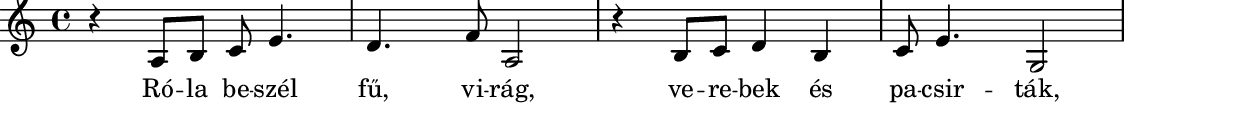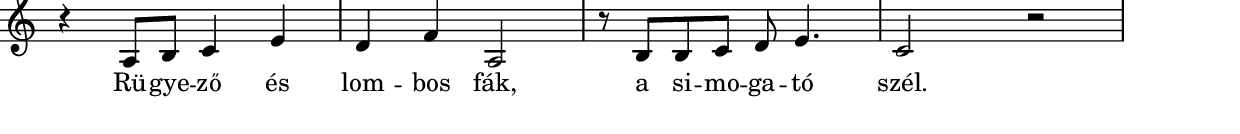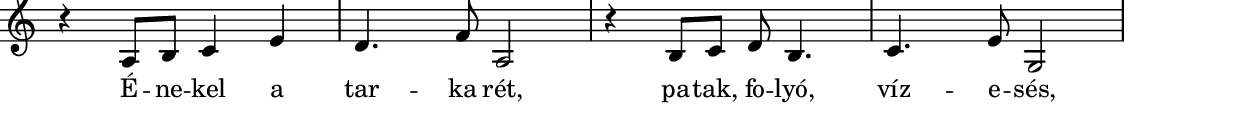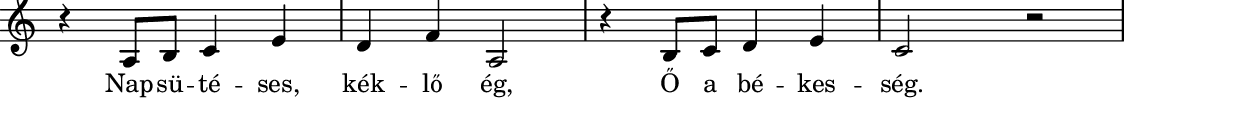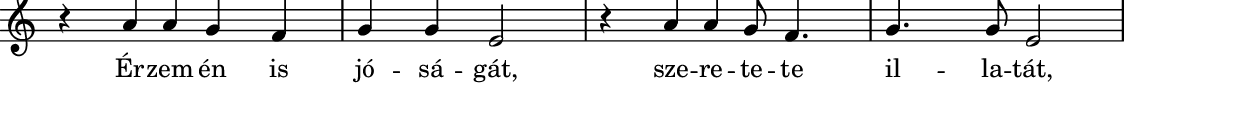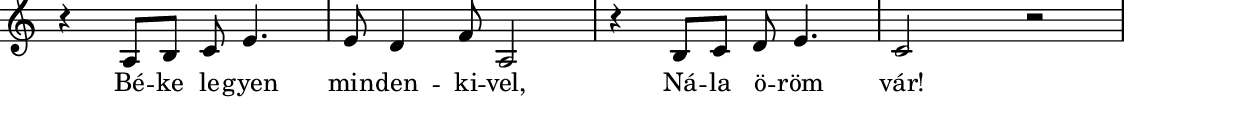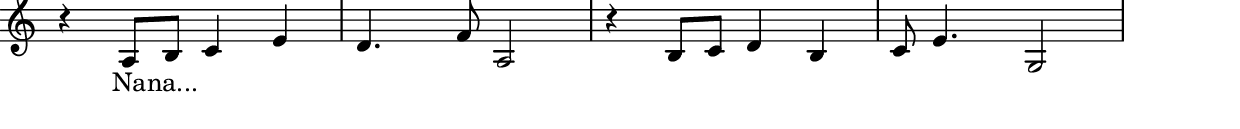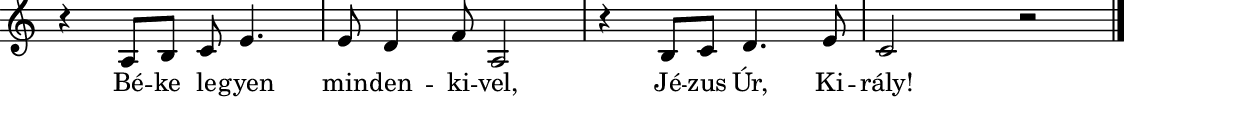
% MusicXML to Lilypond converter by Kovi

szovegAAA = \lyricmode {  "Ró" -- "la" "be" -- "szél" "fű," "vi" -- "rág," "ve" -- "re" -- "bek" "és" "pa" -- "csir" -- "ták," "Rü" -- "gye" -- "ző" "és" "lom" -- "bos" "fák," "a" "si" -- "mo" -- "ga" -- "tó" "szél." "É" -- "ne" -- "kel" "a" "tar" -- "ka" "rét," "pa" -- "tak," "fo" -- "lyó," "víz" -- "e" -- "sés," "Nap" -- "sü" -- "té" -- "ses," "kék" -- "lő" "ég," "Ő" "a" "bé" -- "kes" -- "ség." "Ér" -- "zem" "én" "is" "jó" -- "sá" -- "gát," "sze" -- "re" -- "te" -- "te" "il" -- "la" -- "tát," "Bé" -- "ke" "le" -- "gyen" "min" -- "den" -- "ki" -- "vel," "Ná" -- "la" "ö" -- "röm" "vár!" "Na" -- "na..."  \skip 4  \skip 4  \skip 4  \skip 4  \skip 4  \skip 4  \skip 4  \skip 4  \skip 4  \skip 4  \skip 4  \skip 4 "Bé" -- "ke" "le" -- "gyen" "min" -- "den" -- "ki" -- "vel," "Jé" -- "zus" "Úr," "Ki" -- "rály!"  }

% Analyzing...
% 1 parts
% 1 Staff
% forceBassClefActive = 
melody = {
% 127 notes in the part
% 1 voices

\new Staff
\new Voice {
% 127 notes
% 32 mesaures

% Measure 1
\clef "treble"
\key c \major
\time 4/4 
r4 a8 b8 c'8 e'4. 
% Measure 2
d'4. f'8 a2 
% Measure 3
r4 b8 c'8 d'4 b4 
% Measure 4
c'8 e'4. g2 
% Measure 5
\break
r4 a8 b8 c'4 e'4 
% Measure 6
d'4 f'4 a2 
% Measure 7
r8 b8 b8 c'8 d'8 e'4. 
% Measure 8
c'2 r2 
% Measure 9
\break
r4 a8 b8 c'4 e'4 
% Measure 10
d'4. f'8 a2 
% Measure 11
r4 b8 c'8 d'8 b4. 
% Measure 12
c'4. e'8 g2 
% Measure 13
\break
r4 a8 b8 c'4 e'4 
% Measure 14
d'4 f'4 a2 
% Measure 15
r4 b8 c'8 d'4 e'4 
% Measure 16
c'2 r2 
% Measure 17
\break
r4 a'8 a'8 g'4 f'4 
% Measure 18
g'4 g'4 e'2 
% Measure 19
r4 a'8 a'8 g'8 f'4. 
% Measure 20
g'4. g'8 e'2 
% Measure 21
\break
r4 a8 b8 c'8 e'4. 
% Measure 22
e'8 d'4 f'8 a2 
% Measure 23
r4 b8 c'8 d'8 e'4. 
% Measure 24
c'2 r2 
% Measure 25
\break
r4 a8 b8 c'4 e'4 
% Measure 26
d'4. f'8 a2 
% Measure 27
r4 b8 c'8 d'4 b4 
% Measure 28
c'8 e'4. g2 
% Measure 29
\break
r4 a8 b8 c'8 e'4. 
% Measure 30
e'8 d'4 f'8 a2 
% Measure 31
r4 b8 c'8 d'4. e'8 
% Measure 32
c'2 r2 \bar "|." 
} % voice
\addlyrics { \szovegAAA }

} % melody


harmonies = \chordmode {
% 32 chords
\germanChords
a4:m s4 s4 s4 d4:m s4 s4 s4 g4 s4 s4 s4 c4 s4 s4 s4 a4:m s4 s4 s4 d4:m s4 s4 s4 g4 s4 s4 s4 c4 s4 s4 s4 a4:m s4 s4 s4 d4:m s4 s4 s4 g4 s4 s4 s4 c4 s4 s4 s4 a4:m s4 s4 s4 d4:m s4 s4 s4 g4 s4 s4 s4 c4 s4 s4 s4 f4 s4 s4 s4 c4 s4 s4 s4 f4 s4 s4 s4 c4 s4 s4 s4 a4:m s4 s4 s4 d4:m s4 s4 s4 g4 s4 s4 s4 c4 s4 s4 s4 a4:m s4 s4 s4 d4:m s4 s4 s4 g4 s4 s4 s4 c4 s4 s4 s4 a4:m s4 s4 s4 d4:m s4 s4 s4 g4 s4 s4 s4 c4
}

\include "../../definitions.ly"
